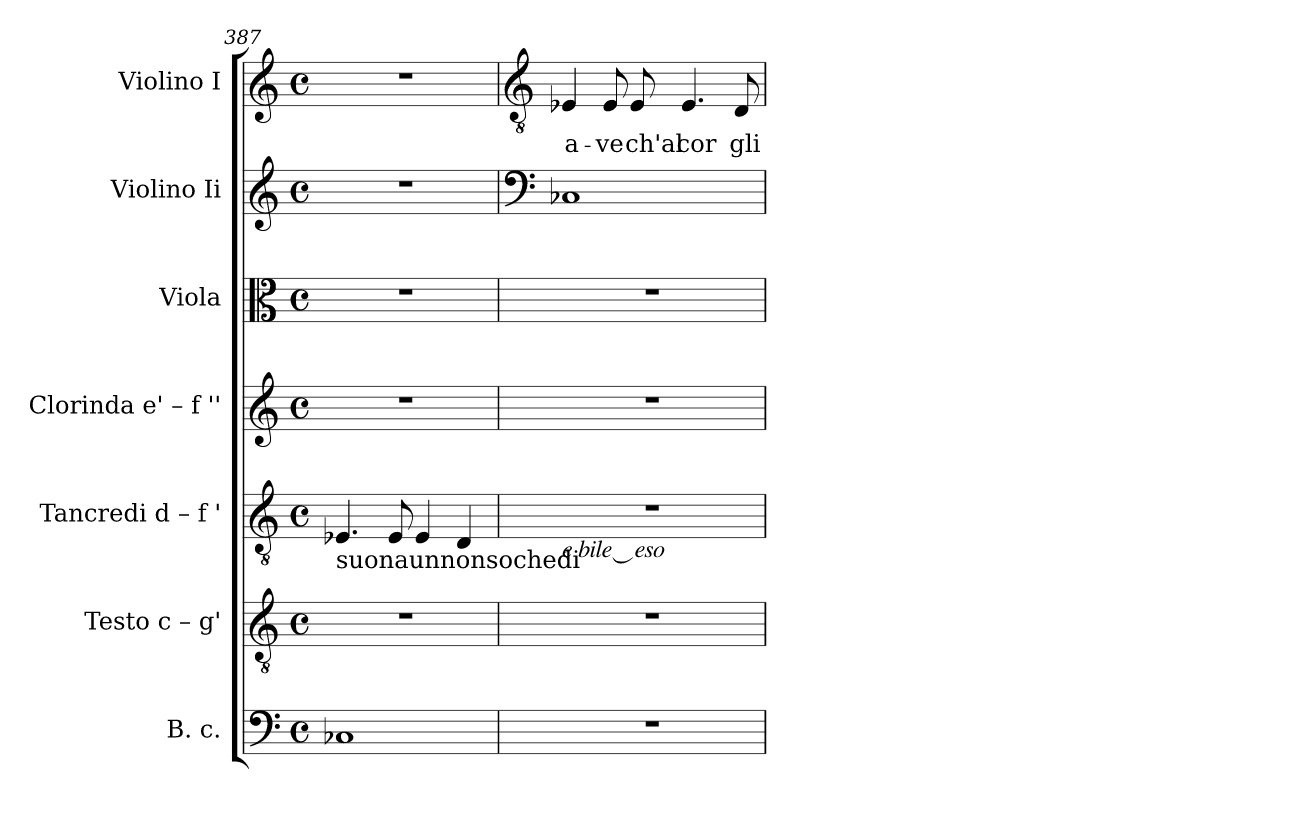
**kern	**kern	**kern	**kern	**kern	**kern	**kern	**text
*part7	*part6	*part5	*part4	*part3	*part2	*part1	*part1
*staff7	*staff6	*staff5	*staff4	*staff3	*staff2	*staff1	*staff1
*I"B. c.	*I"Testo  c – g'	*I"Tancredi  d – f '	*I"Clorinda  e' – f ''	*I"Viola	*I"Violino Ii	*I"Violino I	*
*clefF4	*clefGv2	*clefGv2	*clefG2	*clefC3	*clefG2	*clefG2	*
*k[]	*k[]	*k[]	*k[]	*k[]	*k[]	*k[]	*
*C:	*C:	*C:	*C:	*C:	*C:	*C:	*
*M4/4	*M4/4	*M4/4	*M4/4	*M4/4	*M4/4	*M4/4	*
*met(c)	*met(c)	*met(c)	*met(c)	*met(c)	*met(c)	*met(c)	*
=387	=387	=387	=387	=387	=387	=387	=387
!	!	!LO:TX:b:t=suonaunnonsochedi	!	!	!	!	!
1C-	1r	4.E-X/	1r	1r	1r	1r	.
.	.	8E-/	.	.	.	.	.
.	.	4E-/	.	.	.	.	.
.	.	4D/	.	.	.	.	.
!!LO:LB:g=z
=388	=388	=388	=388	=388	=388	=388	=388
*	*	*	*	*	*clefF4	*clefGv2	*
!	!	!LO:TX:b:t=e bile‿eso	!	!	!	!	!
!	!	!	!	!	!	!	!LO:LY:b:cj
1r	1r	1r	1r	1r	1C-	4E-X/	a-
!	!	!	!	!	!	!	!LO:LY:b:cj
.	.	.	.	.	.	8E-/	-ve
!	!	!	!	!	!	!	!LO:LY:b:cj
.	.	.	.	.	.	8E-/	ch'al
!	!	!	!	!	!	!	!LO:LY:b:cj
.	.	.	.	.	.	4.E-/	cor
!	!	!	!	!	!	!	!LO:LY:b:cj
.	.	.	.	.	.	8D/	gli
=	=	=	=	=	=	=	=
*-	*-	*-	*-	*-	*-	*-	*-
